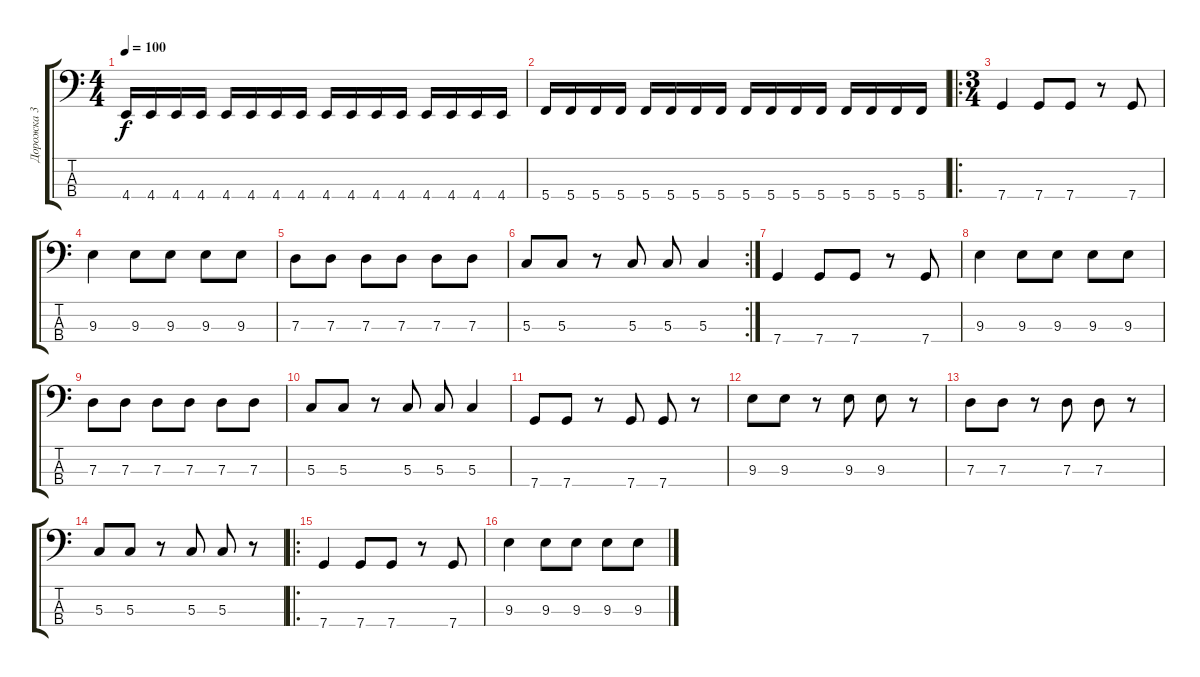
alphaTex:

\track ("Дорожка 3" "Дорожка 3") {instrument electricbassfinger}
\staff {score tabs}
\tuning (F2 C2 G1 C1) {hide}
\ts (4 4)
\tempo 100
\clef f4
\ks c
4.4.16{dy f} 4.4.16 4.4.16 4.4.16 4.4.16 4.4.16 4.4.16 4.4.16 4.4.16 4.4.16 4.4.16 4.4.16 4.4.16 4.4.16 4.4.16 4.4.16 |
5.4.16 5.4.16 5.4.16 5.4.16 5.4.16 5.4.16 5.4.16 5.4.16 5.4.16 5.4.16 5.4.16 5.4.16 5.4.16 5.4.16 5.4.16 5.4.16 |
\ro
\ts (3 4)
7.4.4 7.4.8 7.4.8 r.8 7.4.8 |
9.3.4 9.3.8 9.3.8 9.3.8 9.3.8 |
7.3.8 7.3.8 7.3.8 7.3.8 7.3.8 7.3.8 |
\rc 2
5.3.8 5.3.8 r.8 5.3.8 5.3.8 5.3.4 |
7.4.4 7.4.8 7.4.8 r.8 7.4.8 |
9.3.4 9.3.8 9.3.8 9.3.8 9.3.8 |
7.3.8 7.3.8 7.3.8 7.3.8 7.3.8 7.3.8 |
5.3.8 5.3.8 r.8 5.3.8 5.3.8 5.3.4 |
7.4.8 7.4.8 r.8 7.4.8 7.4.8 r.8 |
9.3.8 9.3.8 r.8 9.3.8 9.3.8 r.8 |
7.3.8 7.3.8 r.8 7.3.8 7.3.8 r.8 |
5.3.8 5.3.8 r.8 5.3.8 5.3.8 r.8 |
\ro
7.4.4 7.4.8 7.4.8 r.8 7.4.8 |
9.3.4 9.3.8 9.3.8 9.3.8 9.3.8
